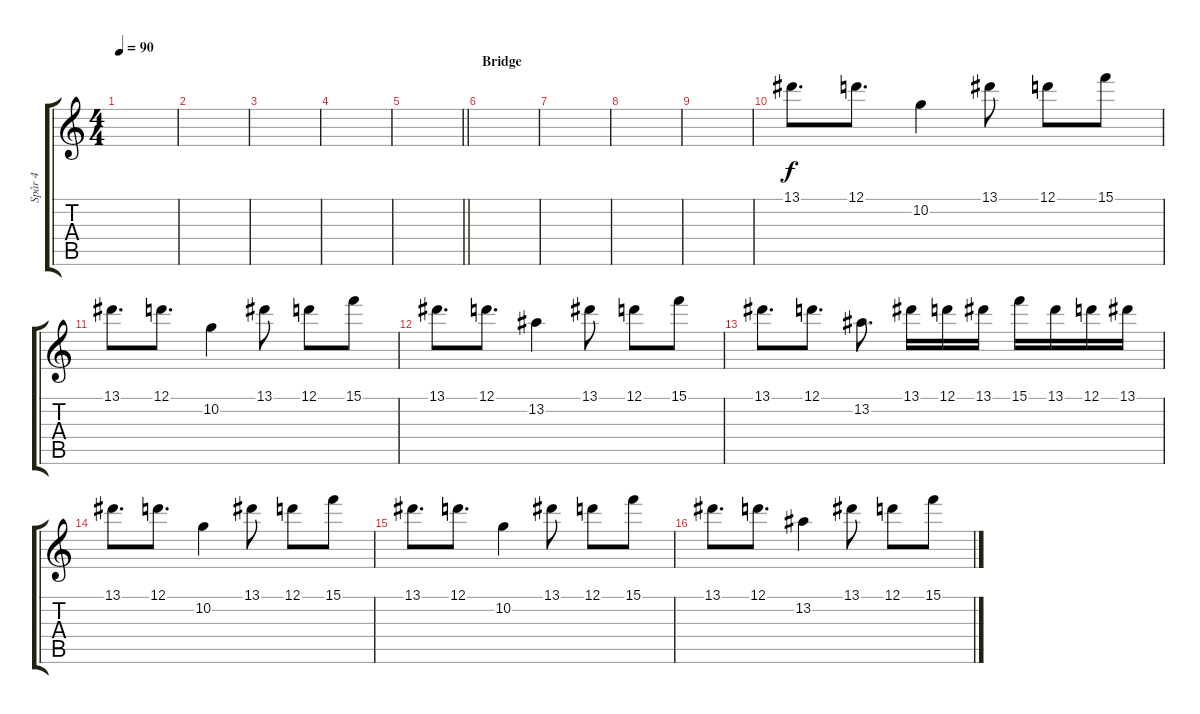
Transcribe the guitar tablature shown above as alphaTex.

\track ("Spår 4" "Spår 4") {instrument distortionguitar}
\staff {score tabs}
\tuning (D4 A3 F3 C3 G2 C2) {hide}
\ts (4 4)
\tempo 90
\clef g2
\ks c
|
|
|
|
\barLineRight lightlight
|
\section ("" "Bridge")
|
|
|
|
13.1.8{d} 12.1.8{d} 10.2.4 13.1.8 12.1.8 15.1.8 |
13.1.8{d} 12.1.8{d} 10.2.4 13.1.8 12.1.8 15.1.8 |
13.1.8{d} 12.1.8{d} 13.2.4 13.1.8 12.1.8 15.1.8 |
13.1.8{d} 12.1.8{d} 13.2.8{d} 13.1.16 12.1.16 13.1.16 15.1.16 13.1.16 12.1.16 13.1.16 |
13.1.8{d} 12.1.8{d} 10.2.4 13.1.8 12.1.8 15.1.8 |
13.1.8{d} 12.1.8{d} 10.2.4 13.1.8 12.1.8 15.1.8 |
13.1.8{d} 12.1.8{d} 13.2.4 13.1.8 12.1.8 15.1.8
